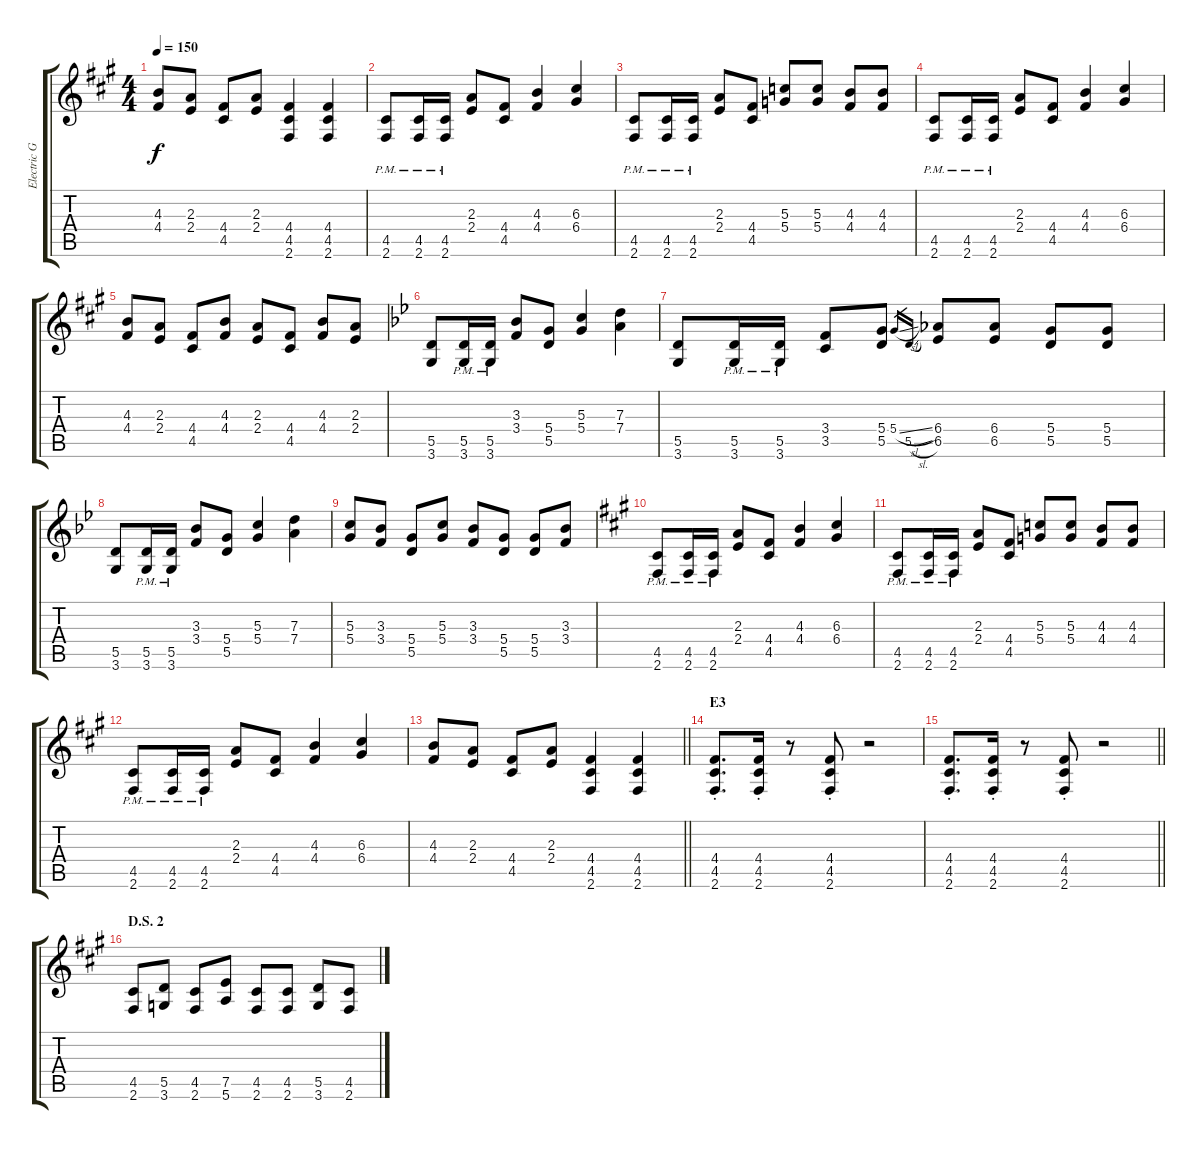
\track ("Electric Guitar II" "Electric G") {instrument overdrivenguitar}
\staff {score tabs}
\tuning (E4 B3 G3 D3 A2 E2) {hide}
\ts (4 4)
\tempo 150
\clef g2
\ks a
(4.3 4.4).8{dy f} (2.3 2.4).8 (4.4 4.5).8 (2.3 2.4).8 (4.4 4.5 2.6).4 (4.4 4.5 2.6).4 |
(4.5{pm} 2.6).8 (4.5{pm} 2.6).16 (4.5{pm} 2.6).16 (2.3 2.4).8 (4.4 4.5).8 (4.3 4.4).4 (6.3 6.4).4 |
(4.5{pm} 2.6).8 (4.5{pm} 2.6).16 (4.5{pm} 2.6).16 (2.3 2.4).8 (4.4 4.5).8 (5.3 5.4).8 (5.3 5.4).8 (4.3 4.4).8 (4.3 4.4).8 |
(4.5{pm} 2.6).8 (4.5{pm} 2.6).16 (4.5{pm} 2.6).16 (2.3 2.4).8 (4.4 4.5).8 (4.3 4.4).4 (6.3 6.4).4 |
(4.3 4.4).8 (2.3 2.4).8 (4.4 4.5).8 (4.3 4.4).8 (2.3 2.4).8 (4.4 4.5).8 (4.3 4.4).8 (2.3 2.4).8 |
\ks bb
(5.5 3.6).8 (5.5{pm} 3.6).16 (5.5{pm} 3.6).16 (3.3 3.4).8 (5.4 5.5).8 (5.3 5.4).4 (7.3 7.4).4 |
(5.5 3.6).8 (5.5{pm} 3.6).16 (5.5{pm} 3.6).16 (3.4 3.5).8 (5.4 5.5).8 5.4{sl}.16{gr} 5.5{sl}.16{gr} (6.4 6.5).8 (6.4 6.5).8 (5.4 5.5).8 (5.4 5.5).8 |
(5.5 3.6).8 (5.5{pm} 3.6).16 (5.5{pm} 3.6).16 (3.3 3.4).8 (5.4 5.5).8 (5.3 5.4).4 (7.3 7.4).4 |
(5.3 5.4).8 (3.3 3.4).8 (5.4 5.5).8 (5.3 5.4).8 (3.3 3.4).8 (5.4 5.5).8 (5.4 5.5).8 (3.3 3.4).8 |
\ks a
(4.5{pm} 2.6).8 (4.5{pm} 2.6).16 (4.5{pm} 2.6).16 (2.3 2.4).8 (4.4 4.5).8 (4.3 4.4).4 (6.3 6.4).4 |
(4.5{pm} 2.6).8 (4.5{pm} 2.6).16 (4.5{pm} 2.6).16 (2.3 2.4).8 (4.4 4.5).8 (5.3 5.4).8 (5.3 5.4).8 (4.3 4.4).8 (4.3 4.4).8 |
(4.5{pm} 2.6).8 (4.5{pm} 2.6).16 (4.5{pm} 2.6).16 (2.3 2.4).8 (4.4 4.5).8 (4.3 4.4).4 (6.3 6.4).4 |
\barLineRight lightlight
(4.3 4.4).8 (2.3 2.4).8 (4.4 4.5).8 (2.3 2.4).8 (4.4 4.5 2.6).4 (4.4 4.5 2.6).4 |
\section ("" "E3")
(4.4{st} 4.5{st} 2.6{st}).8{d} (4.4{st} 4.5{st} 2.6{st}).16 r.8 (4.4{st} 4.5{st} 2.6{st}).8 r.2 |
\barLineRight lightlight
(4.4{st} 4.5{st} 2.6{st}).8{d} (4.4{st} 4.5{st} 2.6{st}).16 r.8 (4.4{st} 4.5{st} 2.6{st}).8 r.2 |
\section ("" "D.S. 2")
(4.5 2.6).8 (5.5 3.6).8 (4.5 2.6).8 (7.5 5.6).8 (4.5 2.6).8 (4.5 2.6).8 (5.5 3.6).8 (4.5 2.6).8
